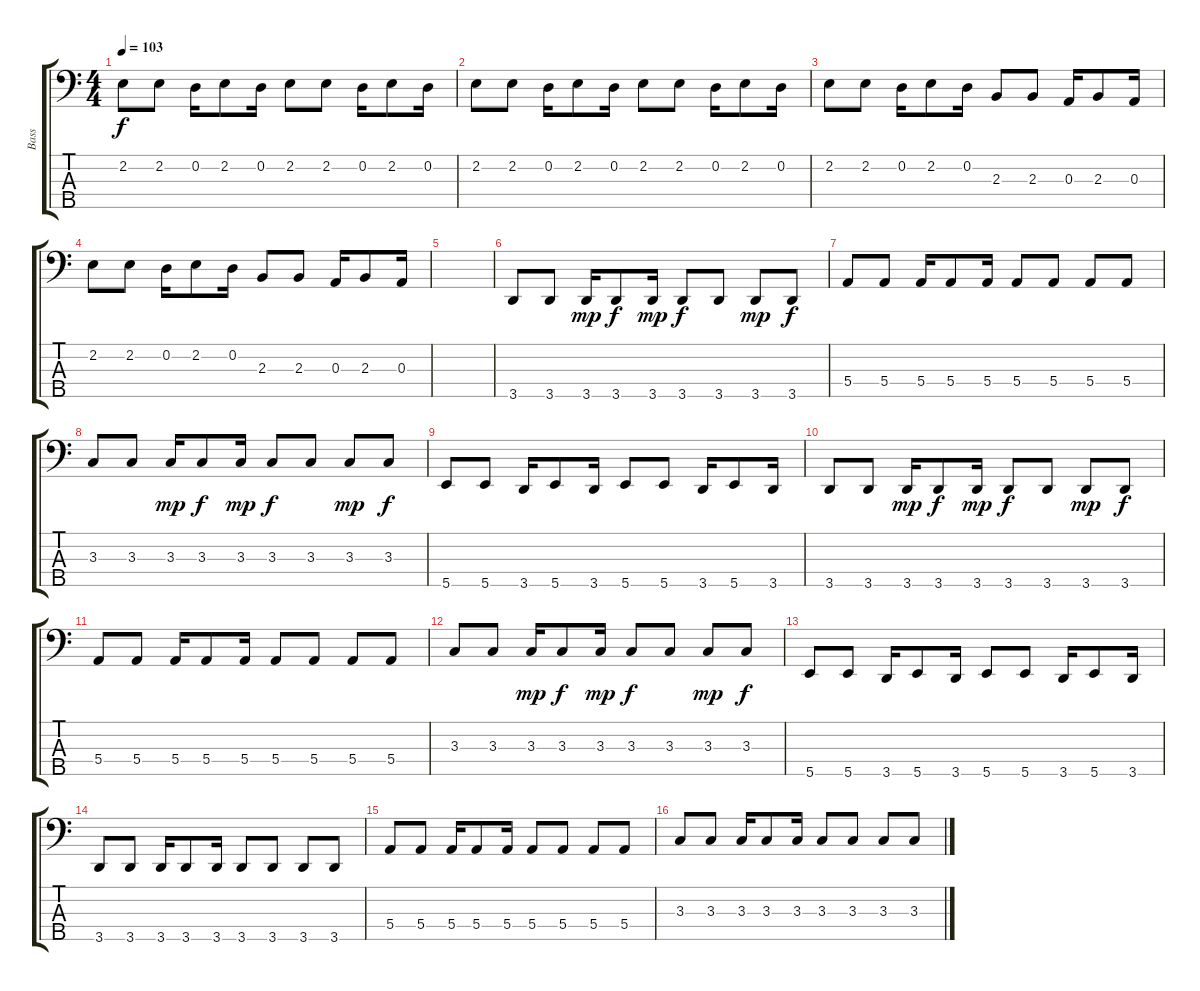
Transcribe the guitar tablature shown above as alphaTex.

\track ("Bass" "Bass") {instrument electricbassfinger}
\staff {score tabs}
\tuning (G2 D2 A1 E1 B0) {hide}
\ts (4 4)
\tempo 103
\clef f4
\ks c
2.2.8{dy f} 2.2.8 0.2.16 2.2.8 0.2.16 2.2.8 2.2.8 0.2.16 2.2.8 0.2.16 |
2.2.8 2.2.8 0.2.16 2.2.8 0.2.16 2.2.8 2.2.8 0.2.16 2.2.8 0.2.16 |
2.2.8 2.2.8 0.2.16 2.2.8 0.2.16 2.3.8 2.3.8 0.3.16 2.3.8 0.3.16 |
2.2.8 2.2.8 0.2.16 2.2.8 0.2.16 2.3.8 2.3.8 0.3.16 2.3.8 0.3.16 |
|
3.5.8 3.5.8 3.5.16{dy mp} 3.5.8{dy f} 3.5.16{dy mp} 3.5.8{dy f} 3.5.8 3.5.8{dy mp} 3.5.8{dy f} |
5.4.8 5.4.8 5.4.16 5.4.8 5.4.16 5.4.8 5.4.8 5.4.8 5.4.8 |
3.3.8 3.3.8 3.3.16{dy mp} 3.3.8{dy f} 3.3.16{dy mp} 3.3.8{dy f} 3.3.8 3.3.8{dy mp} 3.3.8{dy f} |
5.5.8 5.5.8 3.5.16 5.5.8 3.5.16 5.5.8 5.5.8 3.5.16 5.5.8 3.5.16 |
3.5.8 3.5.8 3.5.16{dy mp} 3.5.8{dy f} 3.5.16{dy mp} 3.5.8{dy f} 3.5.8 3.5.8{dy mp} 3.5.8{dy f} |
5.4.8 5.4.8 5.4.16 5.4.8 5.4.16 5.4.8 5.4.8 5.4.8 5.4.8 |
3.3.8 3.3.8 3.3.16{dy mp} 3.3.8{dy f} 3.3.16{dy mp} 3.3.8{dy f} 3.3.8 3.3.8{dy mp} 3.3.8{dy f} |
5.5.8 5.5.8 3.5.16 5.5.8 3.5.16 5.5.8 5.5.8 3.5.16 5.5.8 3.5.16 |
3.5.8 3.5.8 3.5.16 3.5.8 3.5.16 3.5.8 3.5.8 3.5.8 3.5.8 |
5.4.8 5.4.8 5.4.16 5.4.8 5.4.16 5.4.8 5.4.8 5.4.8 5.4.8 |
3.3.8 3.3.8 3.3.16 3.3.8 3.3.16 3.3.8 3.3.8 3.3.8 3.3.8
